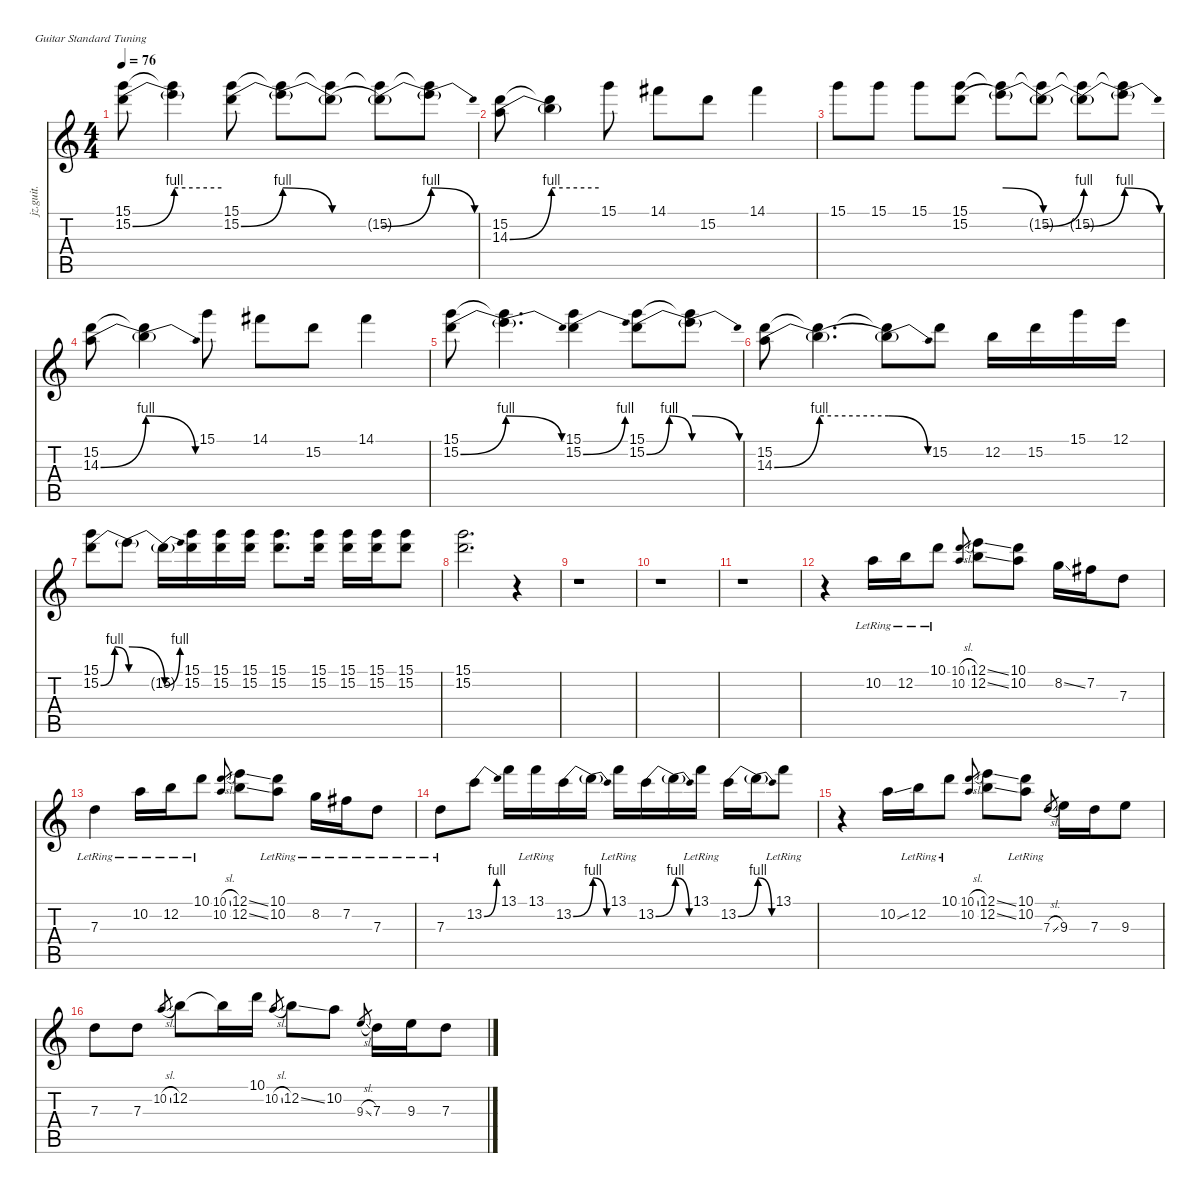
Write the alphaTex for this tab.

\defaultSystemsLayout 4
\hideDynamics
\bracketExtendMode nobrackets
\track ("pedal steel guitar" "jz.guit.") {instrument electricguitarjazz}
\staff {score tabs}
\tuning (E4 B3 G3 D3 A2 E2)
\ts (4 4)
\tempo 76
\clef g2
\ks c
(15.1 15.2{be (bend 0 0 60 4)}).8{dy f} (15.1{t} 15.2{be (hold 0 4 60 4) t}).4 (15.1 15.2{be (bend 0 0 60 4)}).8 (15.1{t} 15.2{be (release 0 4 60 0) t}).8 (15.1{t} 15.2{be (hold 0 0 60 0) t}).8 (15.1{t} 15.2{be (bend 0 0 60 4) t}).8 (15.1{t} 15.2{be (release 0 4 60 0) t}).8 |
(15.2 14.3{be (bend 0 0 60 4)}).8 (15.2{t} 14.3{be (hold 0 4 60 4) t}).4 15.1.8 14.1{acc #}.8 15.2.8 14.1{acc #}.4 |
15.1.8 15.1.8 15.1.8 (15.1 15.2{be (hold 0 0 60 0)}).8 (15.1{t} 15.2{be (release 0 4 60 0) t}).8 (15.1{t} 15.2{be (bend 0 0 60 4) t}).8 (15.1{t} 15.2{be (bend 0 0 60 4) t}).8 (15.1{t} 15.2{be (release 0 4 60 0) t}).8 |
(15.2 14.3{be (bend 0 0 60 4)}).8 (15.2{t} 14.3{be (release 0 4 60 0) t}).4 15.1.8 14.1{acc #}.8 15.2.8 14.1{acc #}.4 |
(15.1 15.2{be (bend 0 0 60 4)}).8 (15.1{t} 15.2{be (release 0 4 60 0) t}).4{d} (15.1 15.2{be (bend 0 0 4.999999799999999 4)}).4 (15.1 15.2{be (bendrelease 0 0 30 4 30 4 60 0)}).8 (15.1{t} 15.2{be (release 0 4 60 0) t}).8 |
(15.2 14.3{be (bend 0 0 60 4)}).8 (15.2{t} 14.3{be (hold 0 4 60 4) t}).4{d} (15.2{t} 14.3{be (release 0 4 60 0) t}).8 15.2.8 12.2.16 15.2.16 15.1.16 12.1.16 |
(15.1 15.2{be (bendrelease 0 0 30 4 30 4 60 0)}).8 15.2{be (release 0 4 60 0) t}.8 15.2{be (bend 0 0 60 4) t}.16 (15.1 15.2).16 (15.1 15.2).16 (15.1 15.2).16 (15.1 15.2).8{d} (15.1 15.2).16 (15.1 15.2).16 (15.1 15.2).16 (15.1 15.2).8 |
(15.1 15.2).2{d} r.4 |
r.1 |
r.1 |
r.1 |
r.4 10.2{lr}.16 12.2{lr}.16 10.1{lr}.8 (10.1{sl} 10.2).8{gr dy mf} (12.1{ss} 12.2{ss}).8{dy f} (10.1 10.2).8 8.2{ss}.16 7.2{acc #}.16 7.3.8 |
7.3{lr}.4 10.2{lr}.16 12.2{lr}.16 10.1{lr}.8 (10.1{sl} 10.2).8{gr dy mf} (12.1{ss} 12.2{ss}).8{dy f} (10.1{lr} 10.2{lr}).8 8.2{lr}.16 7.2{lr acc #}.16 7.3{lr}.8 |
7.3{lr}.8 13.2{be (bend 0 0 9.999999599999999 4)}.8 13.1.16 13.1{lr}.16 13.2{be (bend 0 0 60 4)}.16 13.2{be (release 0 4 60 0) t}.16 13.1{lr}.16 13.2{be (bend 0 0 60 4)}.16 13.2{be (release 0 4 60 0) t}.16 13.1{lr}.16 13.2{be (bend 0 0 60 4)}.16 13.2{be (release 0 4 60 0) t}.16 13.1{lr}.8 |
r.4 10.2{ss}.16 12.2{lr}.16 10.1{lr}.8 (10.1{sl} 10.2).8{gr dy mf} (12.1{ss} 12.2{ss}).8{dy f} (10.1{lr} 10.2{lr}).8 7.3{sl}.8{gr dy mf} 9.3.16{dy f} 7.3.16 9.3.8 |
7.3.8 7.3.8 10.2{sl}.8{gr dy mf} 12.2.8{dy f} 12.2{t}.16 10.1.16 10.2{sl}.8{gr dy mf} 12.2{ss}.8{dy f} 10.2.8 9.3{sl}.8{gr dy mf} 7.3.16{dy f} 9.3.16 7.3.8
